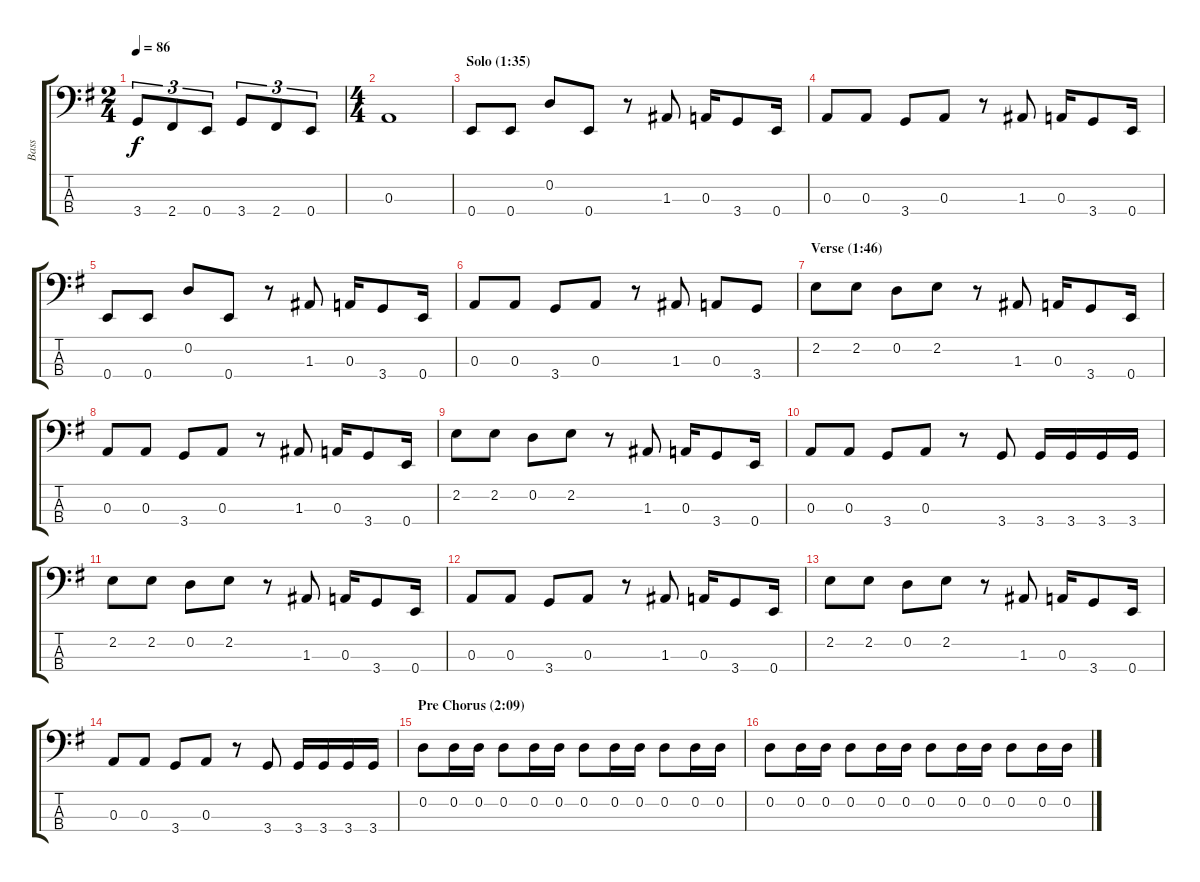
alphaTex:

\track ("Bass" "Bass") {instrument electricbassfinger}
\staff {score tabs}
\tuning (G2 D2 A1 E1) {hide}
\ts (2 4)
\tempo 86
\clef f4
\ks eminor
3.4.8{tu (3 2) dy f} 2.4.8{tu (3 2)} 0.4.8{tu (3 2)} 3.4.8{tu (3 2)} 2.4.8{tu (3 2)} 0.4.8{tu (3 2)} |
\ts (4 4)
0.3.1 |
\section ("" "Solo (1:35)")
0.4.8 0.4.8 0.2.8 0.4.8 r.8 1.3.8 0.3.16 3.4.8 0.4.16 |
0.3.8 0.3.8 3.4.8 0.3.8 r.8 1.3.8 0.3.16 3.4.8 0.4.16 |
0.4.8 0.4.8 0.2.8 0.4.8 r.8 1.3.8 0.3.16 3.4.8 0.4.16 |
0.3.8 0.3.8 3.4.8 0.3.8 r.8 1.3.8 0.3.8 3.4.8 |
\section ("" "Verse (1:46)")
2.2.8 2.2.8 0.2.8 2.2.8 r.8 1.3.8 0.3.16 3.4.8 0.4.16 |
0.3.8 0.3.8 3.4.8 0.3.8 r.8 1.3.8 0.3.16 3.4.8 0.4.16 |
2.2.8 2.2.8 0.2.8 2.2.8 r.8 1.3.8 0.3.16 3.4.8 0.4.16 |
0.3.8 0.3.8 3.4.8 0.3.8 r.8 3.4.8 3.4.16 3.4.16 3.4.16 3.4.16 |
2.2.8 2.2.8 0.2.8 2.2.8 r.8 1.3.8 0.3.16 3.4.8 0.4.16 |
0.3.8 0.3.8 3.4.8 0.3.8 r.8 1.3.8 0.3.16 3.4.8 0.4.16 |
2.2.8 2.2.8 0.2.8 2.2.8 r.8 1.3.8 0.3.16 3.4.8 0.4.16 |
0.3.8 0.3.8 3.4.8 0.3.8 r.8 3.4.8 3.4.16 3.4.16 3.4.16 3.4.16 |
\section ("" "Pre Chorus (2:09)")
0.2.8 0.2.16 0.2.16 0.2.8 0.2.16 0.2.16 0.2.8 0.2.16 0.2.16 0.2.8 0.2.16 0.2.16 |
0.2.8 0.2.16 0.2.16 0.2.8 0.2.16 0.2.16 0.2.8 0.2.16 0.2.16 0.2.8 0.2.16 0.2.16
